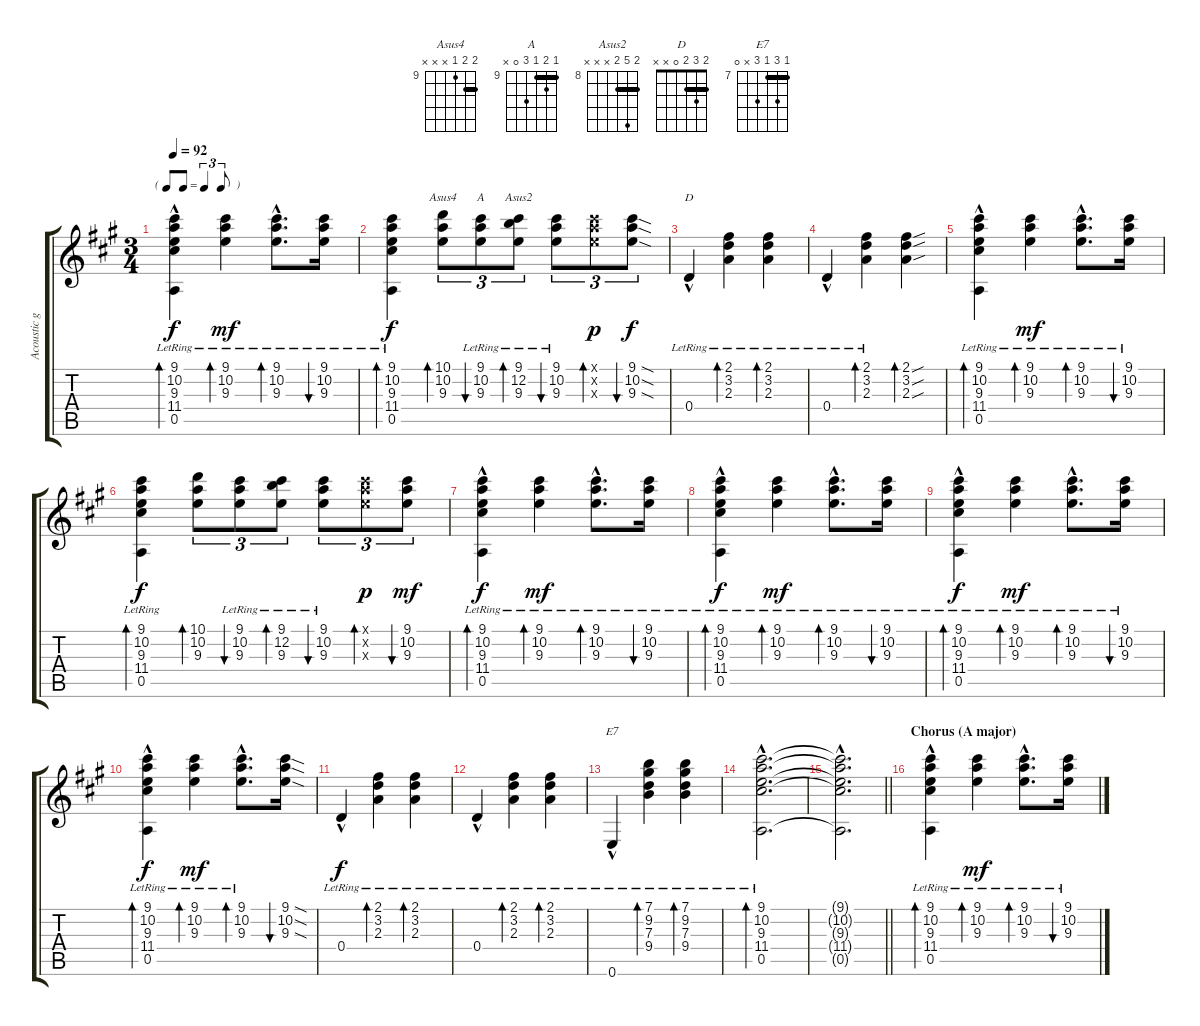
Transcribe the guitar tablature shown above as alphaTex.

\track ("Acoustic guitar - Denny Laine" "Acoustic g") {instrument acousticguitarsteel}
\staff {score tabs}
\tuning (E4 B3 G3 D3 A2 E2) {hide}
\chord ("Asus4" 10 10 9 x x x) {firstfret 9 barre 10}
\chord ("A" 9 10 9 11 0 x) {firstfret 9 barre 9}
\chord ("Asus2" 9 12 9 x x x) {firstfret 8 barre 9}
\chord ("D" 2 3 2 0 x x) {barre 2}
\chord ("E7" 7 9 7 9 x 0) {firstfret 7 barre 7}
\ts (3 4)
\tf triplet8th
\tempo 92
\clef g2
\ks a
(9.1{lr} 10.2{lr} 9.3{lr} 11.4 0.5{hac lr}).4{bd 60 dy f} (9.1{lr} 10.2{lr} 9.3{lr}).4{bd 30 dy mf} (9.1{hac lr} 10.2{hac lr} 9.3{hac lr}).8{d bd 30} (9.1{lr} 10.2{lr} 9.3{lr}).16{bu 30} |
(9.1{lr} 10.2{lr} 9.3{lr} 11.4 0.5{lr}).4{bd 60 dy f} (10.1 10.2 9.3).8{tu (3 2) bd 30 ch "Asus4"} (9.1{lr} 10.2{lr} 9.3{lr}).8{tu (3 2) bu 30 ch "A"} (9.1{lr} 12.2{lr} 9.3{lr}).8{tu (3 2) bd 30 ch "Asus2"} (9.1{lr} 10.2{lr} 9.3{lr}).8{tu (3 2) bu 30} (9.1{x} 10.2{x} 9.3{x}).8{tu (3 2) bd 30 dy p} (9.1{sod} 10.2{sod} 9.3{sod}).8{tu (3 2) bu 30 dy f} |
0.4{hac lr}.4{ch "D"} (2.1{lr} 3.2{lr} 2.3{lr}).4{bd 30} (2.1{lr} 3.2{lr} 2.3{lr}).4{bd 30} |
0.4{hac lr}.4 (2.1{lr} 3.2{lr} 2.3{lr}).4{bd 30} (2.1{sou} 3.2{sou} 2.3{sou}).4{bd 30} |
(9.1{lr} 10.2{lr} 9.3{lr} 11.4{lr} 0.5{hac lr}).4{bd 60} (9.1{lr} 10.2{lr} 9.3{lr}).4{bd 30 dy mf} (9.1{hac lr} 10.2{hac lr} 9.3{hac lr}).8{d bd 30} (9.1{lr} 10.2{lr} 9.3{lr}).16{bu 30} |
(9.1{lr} 10.2{lr} 9.3{lr} 11.4 0.5{lr}).4{bd 60 dy f} (10.1 10.2 9.3).8{tu (3 2) bd 30} (9.1{lr} 10.2{lr} 9.3{lr}).8{tu (3 2) bu 30} (9.1{lr} 12.2{lr} 9.3{lr}).8{tu (3 2) bd 30} (9.1{lr} 10.2{lr} 9.3{lr}).8{tu (3 2) bu 30} (9.1{x} 10.2{x} 9.3{x}).8{tu (3 2) bd 30 dy p} (9.1 10.2 9.3).8{tu (3 2) bu 30 dy mf} |
(9.1{lr} 10.2{lr} 9.3{lr} 11.4{lr} 0.5{hac lr}).4{bd 60 dy f} (9.1{lr} 10.2{lr} 9.3{lr}).4{bd 30 dy mf} (9.1{hac lr} 10.2{hac lr} 9.3{hac lr}).8{d bd 30} (9.1{lr} 10.2{lr} 9.3{lr}).16{bu 30} |
(9.1{lr} 10.2{lr} 9.3{lr} 11.4{lr} 0.5{hac lr}).4{bd 60 dy f} (9.1{lr} 10.2{lr} 9.3{lr}).4{bd 30 dy mf} (9.1{hac lr} 10.2{hac lr} 9.3{hac lr}).8{d bd 30} (9.1{lr} 10.2{lr} 9.3{lr}).16{bu 30} |
(9.1{lr} 10.2{lr} 9.3{lr} 11.4{lr} 0.5{hac lr}).4{bd 60 dy f} (9.1{lr} 10.2{lr} 9.3{lr}).4{bd 30 dy mf} (9.1{hac lr} 10.2{hac lr} 9.3{hac lr}).8{d bd 30} (9.1{lr} 10.2{lr} 9.3{lr}).16{bu 30} |
(9.1{lr} 10.2{lr} 9.3{lr} 11.4{lr} 0.5{hac lr}).4{bd 60 dy f} (9.1{lr} 10.2{lr} 9.3{lr}).4{bd 30 dy mf} (9.1{hac lr} 10.2{hac lr} 9.3{hac lr}).8{d bd 30} (9.1{sod} 10.2{sod} 9.3{sod}).16{bu 30} |
0.4{hac lr}.4{dy f} (2.1{lr} 3.2{lr} 2.3{lr}).4{bd 30} (2.1{lr} 3.2{lr} 2.3{lr}).4{bd 30} |
0.4{hac lr}.4 (2.1{lr} 3.2{lr} 2.3{lr}).4{bd 30} (2.1{lr} 3.2{lr} 2.3{lr}).4{bd 30} |
0.6{hac lr}.4{ch "E7"} (7.1{lr} 9.2{lr} 7.3{lr} 9.4{lr}).4{bd 30} (7.1{lr} 9.2{lr} 7.3{lr} 9.4{lr}).4{bd 30} |
(9.1{hac lr} 10.2{hac lr} 9.3{hac lr} 11.4{hac lr} 0.5{hac lr}).2{d bd 60} |
\barLineRight lightlight
(9.1{hac t} 10.2{hac t} 9.3{hac t} 11.4{hac t} 0.5{hac t}).2{d} |
\section ("" "Chorus (A major)")
(9.1{lr} 10.2{lr} 9.3{lr} 11.4 0.5{hac lr}).4{bd 30} (9.1{lr} 10.2{lr} 9.3{lr}).4{bd 30 dy mf} (9.1{hac lr} 10.2{hac lr} 9.3{hac lr}).8{d bd 30} (9.1{lr} 10.2{lr} 9.3{lr}).16{bu 30}
